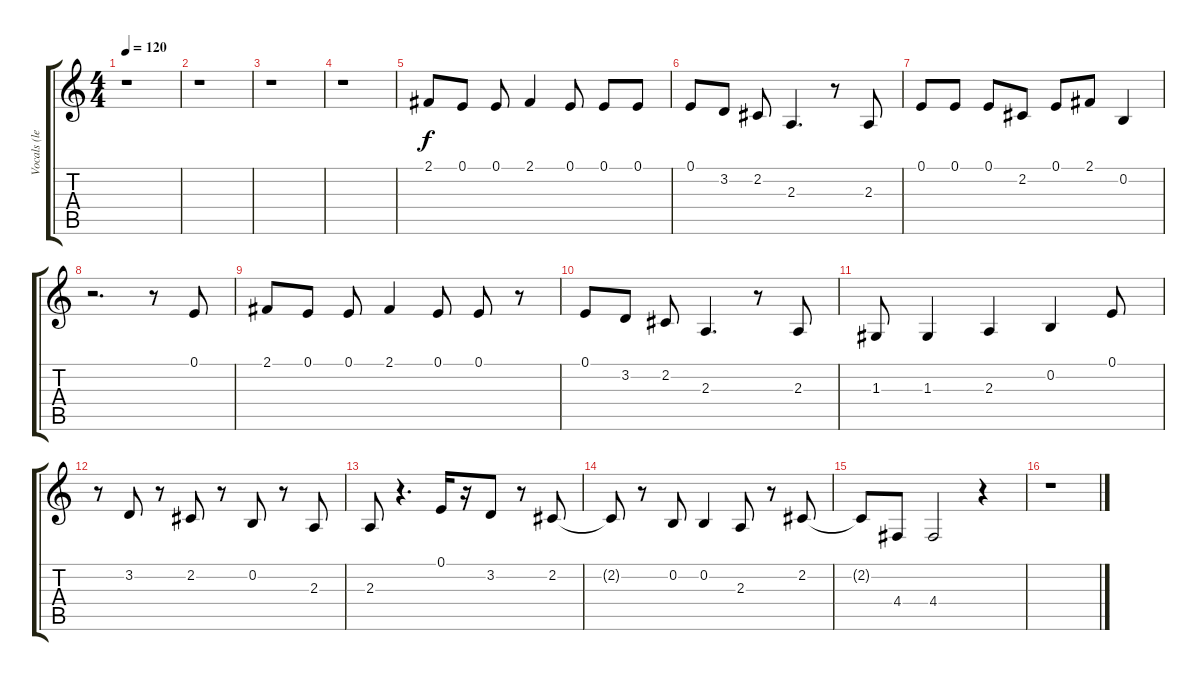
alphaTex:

\track ("Vocals (lead 2) - Main Voice" "Vocals (le") {instrument fx1rain}
\staff {score tabs}
\tuning (E4 B3 G3 D3 A2 E2) {hide}
\ts (4 4)
\tempo 120
\clef g2
\ks c
r.1{dy f} |
r.1 |
r.1 |
r.1 |
2.1.8 0.1.8 0.1.8 2.1.4 0.1.8 0.1.8 0.1.8 |
0.1.8 3.2.8 2.2.8 2.3.4{d} r.8 2.3.8 |
0.1.8 0.1.8 0.1.8 2.2.8 0.1.8 2.1.8 0.2.4 |
r.2{d} r.8 0.1.8 |
2.1.8 0.1.8 0.1.8 2.1.4 0.1.8 0.1.8 r.8 |
0.1.8 3.2.8 2.2.8 2.3.4{d} r.8 2.3.8 |
1.3.8 1.3.4 2.3.4 0.2.4 0.1.8 |
r.8 3.2.8 r.8 2.2.8 r.8 0.2.8 r.8 2.3.8 |
2.3.8 r.4{d} 0.1.16 r.16 3.2.8 r.8 2.2.8 |
2.2{t}.8 r.8 0.2.8 0.2.4 2.3.8 r.8 2.2.8 |
2.2{t}.8 4.4.8 4.4.2 r.4 |
r.1
